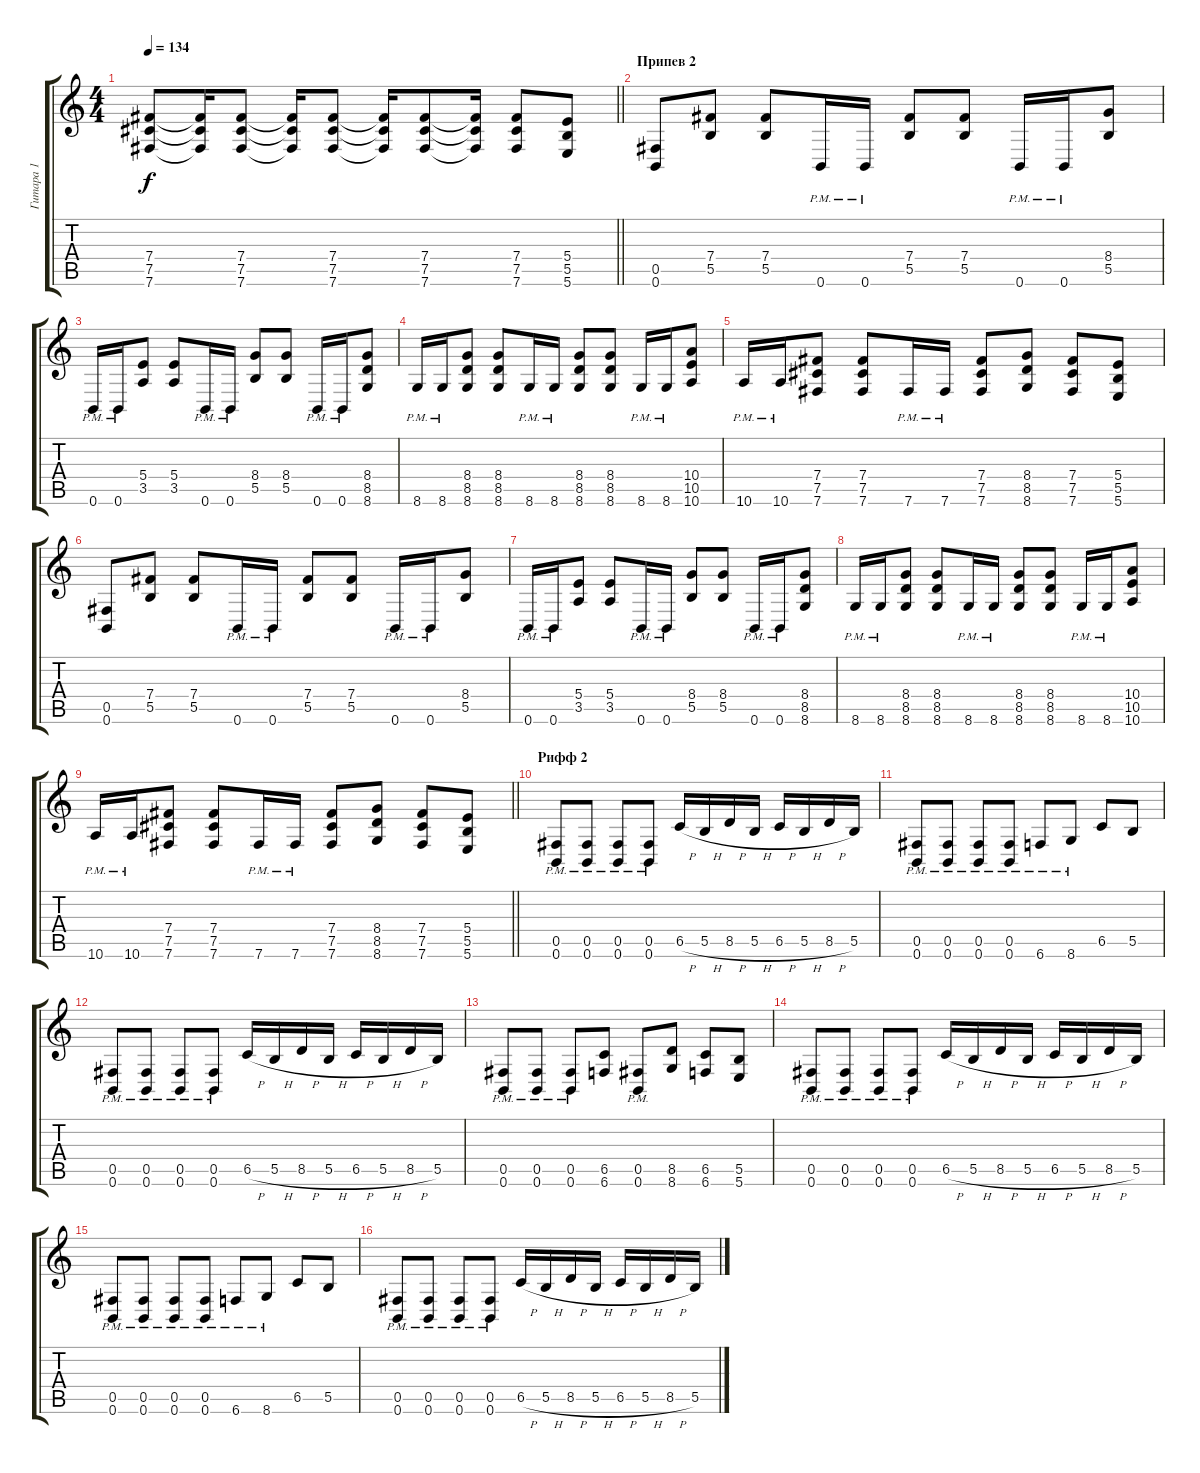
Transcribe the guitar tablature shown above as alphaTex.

\track ("Гитара 1" "Гитара 1") {instrument distortionguitar}
\staff {score tabs}
\tuning (Db4 Ab3 E3 B2 Gb2 B1) {hide}
\ts (4 4)
\tempo 134
\clef g2
\barLineRight lightlight
\ks c
(7.4 7.5 7.6).8{dy f} (7.4{t} 7.5{t} 7.6{t}).16 (7.4 7.5 7.6).8 (7.4{t} 7.5{t} 7.6{t}).16 (7.4 7.5 7.6).8 (7.4{t} 7.5{t} 7.6{t}).16 (7.4 7.5 7.6).8 (7.4{t} 7.5{t} 7.6{t}).16 (7.4 7.5 7.6).8 (5.4 5.5 5.6).8 |
\section ("" "Припев 2")
(0.5 0.6).8 (7.4 5.5).8 (7.4 5.5).8 0.6{pm}.16 0.6{pm}.16 (7.4 5.5).8 (7.4 5.5).8 0.6{pm}.16 0.6{pm}.16 (8.4 5.5).8 |
0.6{pm}.16 0.6{pm}.16 (5.4 3.5).8 (5.4 3.5).8 0.6{pm}.16 0.6{pm}.16 (8.4 5.5).8 (8.4 5.5).8 0.6{pm}.16 0.6{pm}.16 (8.4 8.5 8.6).8 |
8.6{pm}.16 8.6{pm}.16 (8.4 8.5 8.6).8 (8.4 8.5 8.6).8 8.6{pm}.16 8.6{pm}.16 (8.4 8.5 8.6).8 (8.4 8.5 8.6).8 8.6{pm}.16 8.6{pm}.16 (10.4 10.5 10.6).8 |
10.6{pm}.16 10.6{pm}.16 (7.4 7.5 7.6).8 (7.4 7.5 7.6).8 7.6{pm}.16 7.6{pm}.16 (7.4 7.5 7.6).8 (8.4 8.5 8.6).8 (7.4 7.5 7.6).8 (5.4 5.5 5.6).8 |
(0.5 0.6).8 (7.4 5.5).8 (7.4 5.5).8 0.6{pm}.16 0.6{pm}.16 (7.4 5.5).8 (7.4 5.5).8 0.6{pm}.16 0.6{pm}.16 (8.4 5.5).8 |
0.6{pm}.16 0.6{pm}.16 (5.4 3.5).8 (5.4 3.5).8 0.6{pm}.16 0.6{pm}.16 (8.4 5.5).8 (8.4 5.5).8 0.6{pm}.16 0.6{pm}.16 (8.4 8.5 8.6).8 |
8.6{pm}.16 8.6{pm}.16 (8.4 8.5 8.6).8 (8.4 8.5 8.6).8 8.6{pm}.16 8.6{pm}.16 (8.4 8.5 8.6).8 (8.4 8.5 8.6).8 8.6{pm}.16 8.6{pm}.16 (10.4 10.5 10.6).8 |
\barLineRight lightlight
10.6{pm}.16 10.6{pm}.16 (7.4 7.5 7.6).8 (7.4 7.5 7.6).8 7.6{pm}.16 7.6{pm}.16 (7.4 7.5 7.6).8 (8.4 8.5 8.6).8 (7.4 7.5 7.6).8 (5.4 5.5 5.6).8 |
\section ("" "Рифф 2")
(0.5{pm} 0.6{pm}).8 (0.5{pm} 0.6{pm}).8 (0.5{pm} 0.6{pm}).8 (0.5{pm} 0.6{pm}).8 6.5{h}.16 5.5{h}.16 8.5{h}.16 5.5{h}.16 6.5{h}.16 5.5{h}.16 8.5{h}.16 5.5.16 |
(0.5{pm} 0.6{pm}).8 (0.5{pm} 0.6{pm}).8 (0.5{pm} 0.6{pm}).8 (0.5{pm} 0.6{pm}).8 6.6{pm}.8 8.6{pm}.8 6.5.8 5.5.8 |
(0.5{pm} 0.6{pm}).8 (0.5{pm} 0.6{pm}).8 (0.5{pm} 0.6{pm}).8 (0.5{pm} 0.6{pm}).8 6.5{h}.16 5.5{h}.16 8.5{h}.16 5.5{h}.16 6.5{h}.16 5.5{h}.16 8.5{h}.16 5.5.16 |
(0.5{pm} 0.6{pm}).8 (0.5{pm} 0.6{pm}).8 (0.5{pm} 0.6{pm}).8 (6.5 6.6).8 (0.5{pm} 0.6{pm}).8 (8.5 8.6).8 (6.5 6.6).8 (5.5 5.6).8 |
(0.5{pm} 0.6{pm}).8 (0.5{pm} 0.6{pm}).8 (0.5{pm} 0.6{pm}).8 (0.5{pm} 0.6{pm}).8 6.5{h}.16 5.5{h}.16 8.5{h}.16 5.5{h}.16 6.5{h}.16 5.5{h}.16 8.5{h}.16 5.5.16 |
(0.5{pm} 0.6{pm}).8 (0.5{pm} 0.6{pm}).8 (0.5{pm} 0.6{pm}).8 (0.5{pm} 0.6{pm}).8 6.6{pm}.8 8.6{pm}.8 6.5.8 5.5.8 |
(0.5{pm} 0.6{pm}).8 (0.5{pm} 0.6{pm}).8 (0.5{pm} 0.6{pm}).8 (0.5{pm} 0.6{pm}).8 6.5{h}.16 5.5{h}.16 8.5{h}.16 5.5{h}.16 6.5{h}.16 5.5{h}.16 8.5{h}.16 5.5.16
